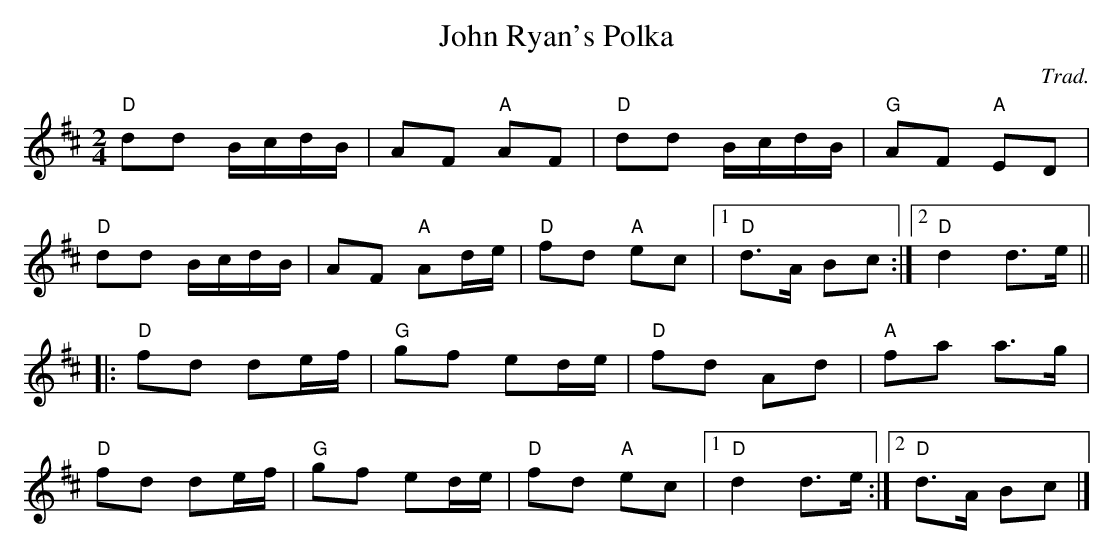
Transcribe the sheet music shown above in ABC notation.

X:1
T:John Ryan's Polka
C:Trad.
L:1/8
M:2/4
K:D
"D" dd B/c/d/B/ | AF"A" AF |"D" dd B/c/d/B/ |"G" AF"A" ED |
"D" dd B/c/d/B/ | AF"A" Ad/e/ | "D" fd"A" ec |1"D" d>A Bc :|2"D" d2 d>e ||
|:"D" fd de/f/ |"G" gf ed/e/ |"D" fd Ad |"A" fa a>g |
"D" fd de/f/ |"G" gf ed/e/ |"D" fd"A" ec |1"D" d2 d>e :|2"D" d>A Bc |]
